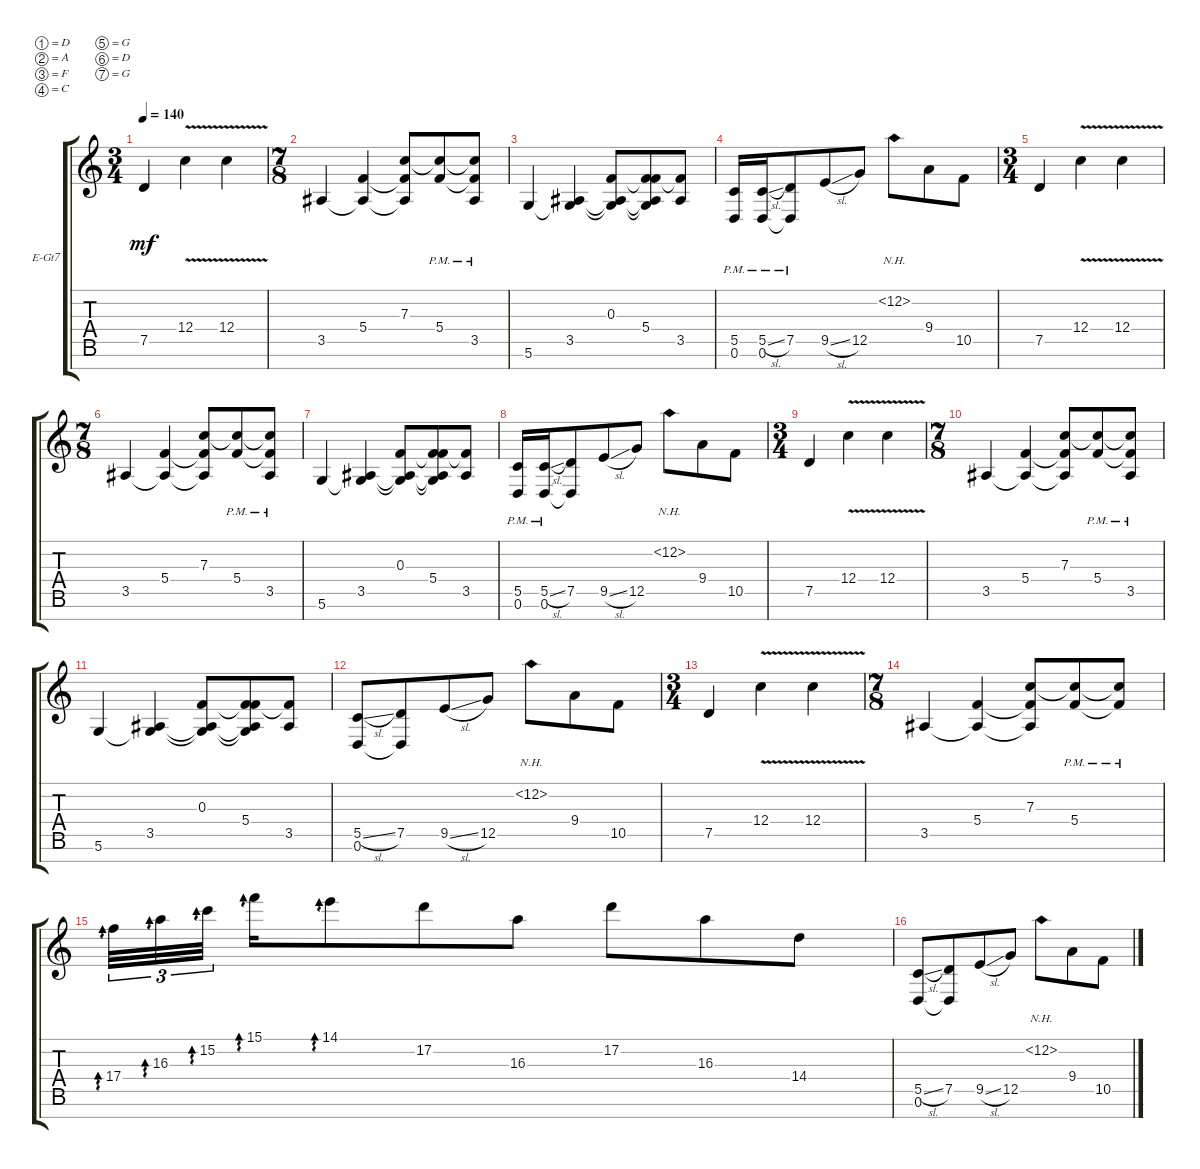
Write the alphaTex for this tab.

\defaultSystemsLayout 4
\bracketExtendMode groupsimilarinstruments
\firstSystemTrackNameOrientation horizontal
\otherSystemsTrackNameOrientation horizontal
\track ("Adesola" "E-Gt7") {instrument distortionguitar}
\staff {score tabs}
\tuning (D4 A3 F3 C3 G2 D2 G1)
\ts (3 4)
\tempo 140
\clef g2
\ks c
7.5.4{dy mf} 12.4{v}.4 12.4{v}.4 |
\ts (7 8)
3.5.4 (5.4 3.5{t}).4 (7.3 3.5{t} 5.4{t}).8 (5.4{pm} 7.3{t}).8 (3.5 7.3{t} 5.4{pm t}).8 |
5.6.4 (3.5 5.6{t}).4 (0.3 3.5{t} 5.6{t}).8 (5.4 5.6{t} 3.5{t} 0.3{t}).8 (3.5 5.4{t}).8 |
(0.6{pm} 5.5{pm}).16 (0.6{pm} 5.5{sl}).16 (0.6{pm t} 7.5).8 9.5{sl}.8 12.5.8 12.2{nh}.8 9.4.8 10.5.8 |
\ts (3 4)
7.5.4 12.4{v}.4 12.4{v}.4 |
\ts (7 8)
3.5.4 (5.4 3.5{t}).4 (7.3 3.5{t} 5.4{t}).8 (5.4{pm} 7.3{t}).8 (3.5 7.3{t} 5.4{pm t}).8 |
5.6.4 (3.5 5.6{t}).4 (0.3 3.5{t} 5.6{t}).8 (5.4 5.6{t} 3.5{t} 0.3{t}).8 (3.5 5.4{t}).8 |
(0.6{pm} 5.5{pm}).16 (0.6 5.5{sl pm}).16 (0.6{t} 7.5).8 9.5{sl}.8 12.5.8 12.2{nh}.8 9.4.8 10.5.8 |
\ts (3 4)
7.5.4 12.4{v}.4 12.4{v}.4 |
\ts (7 8)
3.5.4 (5.4 3.5{t}).4 (7.3 3.5{t} 5.4{t}).8 (5.4{pm} 7.3{t}).8 (3.5 7.3{t} 5.4{pm t}).8 |
5.6.4 (3.5 5.6{t}).4 (0.3 3.5{t} 5.6{t}).8 (5.4 5.6{t} 3.5{t} 0.3{t}).8 (3.5 5.4{t}).8 |
(0.6 5.5{sl}).8 (0.6{t} 7.5).8 9.5{sl}.8 12.5.8 12.2{nh}.8 9.4.8 10.5.8 |
\ts (3 4)
7.5.4 12.4{v}.4 12.4{v}.4 |
\ts (7 8)
3.5.4 (5.4 3.5{t}).4 (7.3 3.5{t} 5.4{t}).8 (5.4{pm} 7.3{t}).8 (7.3{t} 5.4{pm t}).8 |
17.4.32{tu (3 2) ad 0} 16.3.32{tu (3 2) ad 0} 15.2.32{tu (3 2) ad 0} 15.1.16{ad 0} 14.1.8{ad 0} 17.2.8 16.3.8 17.2.8 16.3.8 14.4.8 |
(0.6 5.5{sl}).8 (0.6{t} 7.5).8 9.5{sl}.8 12.5.8 12.2{nh}.8 9.4.8 10.5.8
